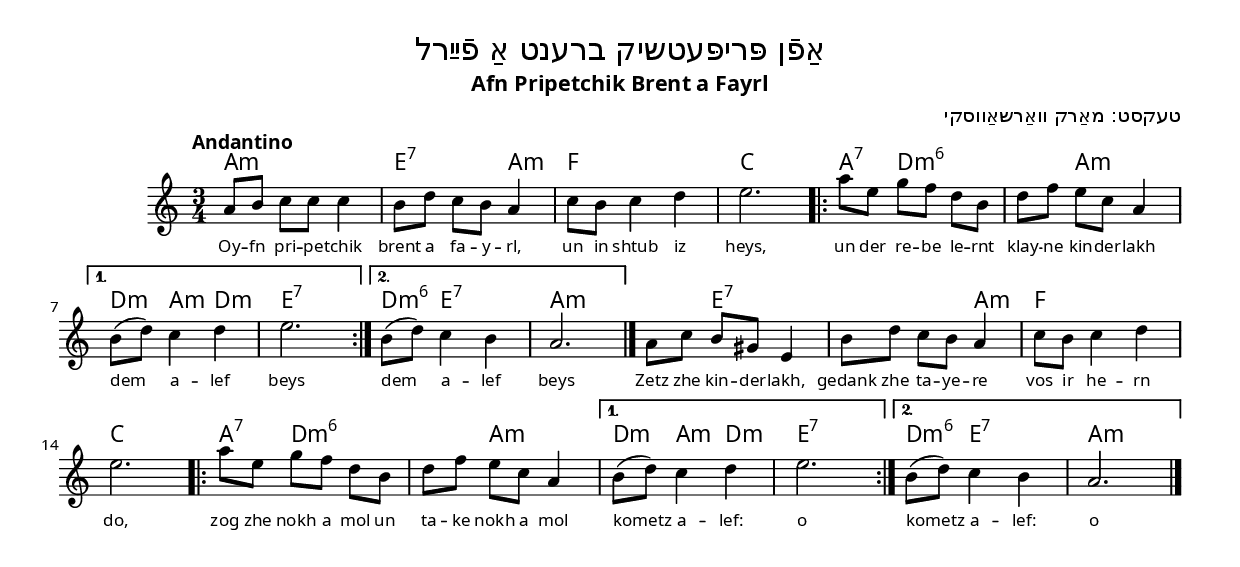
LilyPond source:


\header {
  poet = "טעקסט: מאַרק וואַרשאַווסקי"
  title = "אַפֿן פּריפּעטשיק ברענט אַ פֿײַרל"
  subtitle = "Afn Pripetchik Brent a Fayrl"
  }

\version "2.18.2"
\language "english"
#(set-global-staff-size 17)

end =
  #(define-music-function
    (parser location signature)
    (fraction?)
  #{
    \once \omit Staff.TimeSignature \time #signature
  #})

\layout {
  \context {  % Use Typewriter font for chord symbols
    \ChordNames {
      \set chordChanges = ##t
      \override ChordName.font-family = #'typewriter
      }
    }
  \context {  % Change font size for lyrics
    \Lyrics {
      \override LyricText.font-size = #'-1
      }
    }
  \context {  % Beam according to rhythm
    \Staff {
      \set Timing.beamExceptions = #'()
      }
    }
  }

\paper {      % Load fonts
  fonts = #
  (make-pango-font-tree
   "Linux Libertine"
   "Linux Biolinum"
   "Courier 10 Pitch"
   (/ (* staff-height pt) 2.5)
    )
  bookTitleMarkup = \markup {
    \override #'(baseline-skip . 3.5)
    \column {
      \fill-line { \fromproperty #'header:dedication }
      \override #'(baseline-skip . 3.5)
      \column {
        \fill-line {
          \override #'(font-name . "Drugulin CLM")
          \huge \larger \larger \bold
          \fromproperty #'header:title
          }
        \fill-line {
          \large \bold
          \fromproperty #'header:subtitle
          }
        \fill-line {
          \smaller \bold
          \fromproperty #'header:subsubtitle
          }
        \fill-line {
          \fromproperty #'header:meter
          \fromproperty #'header:arranger
          }
          \fill-line {
          \override #'(font-name . "Drugulin CLM")
          \fromproperty #'header:composer
          { \large \bold \fromproperty #'header:instrument }
          \override #'(font-name . "Drugulin CLM")
          \fromproperty #'header:poet
          }
        }
      }
    }
    scoreTitleMarkup = \markup {
      \column {
      \on-the-fly \print-all-headers { \bookTitleMarkup \hspace #1 }
      \fill-line {
        \null
        \override #'(font-name . "Drugulin CLM")
        \huge
        \lower #5
        \fromproperty #'header:piece
        }
      }
    }
  }

mel-a = \relative g'{ 
  a8 b c c c4 |
  b8 d c b a4 |
  c8 b c4 d |
  e2. 
}
mel-b = \relative g''{ 
  \repeat volta 2 {
    a8 e g f d b |
    d f e c a4 |
  }
  \alternative {
    { b8( d) c4 d | 
      e2. 
    }
    { b8( d) c4 b | 
      a2. 
    }
  }
}
mel-c = \relative g'{ 
  a8 c b gs e4 | 
  b'8 d c b a4 | 
  c8 b c4 d | 
  e2. | 
}

acc-a = \chordmode { 
  a2.:m | 
  e2:7 a4:m | 
  f2.: | 
  c |  
}
acc-b = \chordmode { 
  \repeat volta 2 { 
    a4:7 d2:m6 | 
    d4:m6 a2:m | }
  \alternative {
    { d4:m a:m d:m | e2.:7 }
    { d4:m6 e2:7 | a2.:m }
  }
}
                      
acc-c = \chordmode { 
  a4:m e2:7 | 
  e2:7 a4:m | 
  f2.: | 
  c2.: | 
}

\score {
  <<
    \new ChordNames {
      \acc-a
      \acc-b
      \acc-c
      \acc-b

        }
    \new Staff {
      \clef treble
      \key a \minor
      \time 3/4
      \tempo Andantino
      \new Voice = "melody" {
        \mel-a
        \mel-b
        \bar "|."
        \mel-c
        \mel-b
        \bar "|."
      }
    }
    \new Lyrics \lyricsto "melody" {
      Oy -- fn pri -- pe -- tchik brent a fa -- y -- rl,
      un in shtub iz heys,
      
      \repeat volta 2 {
        un der re -- be le -- rnt klay -- ne kin -- der -- lakh
        }
      \alternative {
        { dem a -- lef beys }  
        { dem a -- lef beys }
        }
      Zetz zhe kin -- der -- lakh,
      gedank zhe ta -- ye -- re
      vos ir he -- rn do,
      \repeat volta 2 {
        zog zhe nokh a mol un ta -- ke nokh a mol
      }
      \alternative {
        { kometz a -- lef: o }
        { kometz a -- lef: o }
      }
    }
  >>
}
